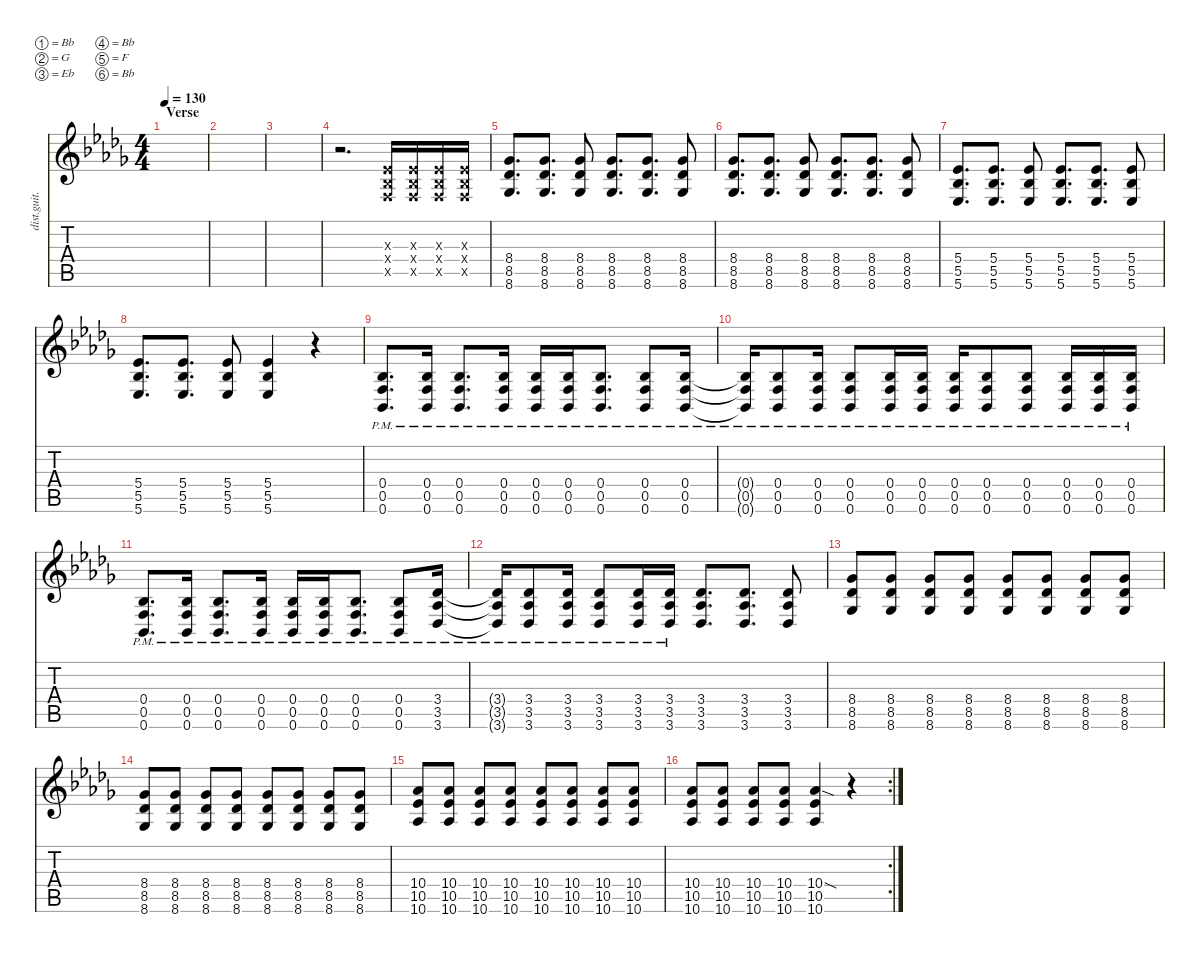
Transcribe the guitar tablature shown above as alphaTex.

\defaultSystemsLayout 4
\hideDynamics
\bracketExtendMode nobrackets
\otherSystemsTrackNameOrientation horizontal
\track ("Guitar L" "dist.guit.") {instrument overdrivenguitar}
\staff {score tabs}
\tuning (Bb3 G3 Eb3 Bb2 F2 Bb1)
\ts (4 4)
\section ("" "Verse")
\tempo 130
\clef g2
\ks bbminor
|
|
|
r.2{d beam Down} (0.5{x acc forcenatural} 0.4{x acc b} 0.3{x acc b}).16{beam Up} (0.5{x acc forcenatural} 0.4{x acc b} 0.3{x acc b}).16{beam Up} (0.5{x acc forcenatural} 0.4{x acc b} 0.3{x acc b}).16{beam Up} (0.5{x acc forcenatural} 0.4{x acc b} 0.3{x acc b}).16{beam Up} |
(8.4{acc b} 8.5{acc b} 8.6{acc b}).8{d beam Up} (8.4{acc b} 8.5{acc b} 8.6{acc b}).8{d beam Up} (8.4{acc b} 8.5{acc b} 8.6{acc b}).8{beam Up} (8.4{acc b} 8.5{acc b} 8.6{acc b}).8{d beam Up} (8.4{acc b} 8.5{acc b} 8.6{acc b}).8{d beam Up} (8.4{acc b} 8.5{acc b} 8.6{acc b}).8{beam Up} |
(8.4{acc b} 8.5{acc b} 8.6{acc b}).8{d beam Up} (8.4{acc b} 8.5{acc b} 8.6{acc b}).8{d beam Up} (8.4{acc b} 8.5{acc b} 8.6{acc b}).8{beam Up} (8.4{acc b} 8.5{acc b} 8.6{acc b}).8{d beam Up} (8.4{acc b} 8.5{acc b} 8.6{acc b}).8{d beam Up} (8.4{acc b} 8.5{acc b} 8.6{acc b}).8{beam Up} |
(5.4{acc b} 5.5{acc b} 5.6{acc b}).8{d beam Up} (5.4{acc b} 5.5{acc b} 5.6{acc b}).8{d beam Up} (5.4{acc b} 5.5{acc b} 5.6{acc b}).8{beam Up} (5.4{acc b} 5.5{acc b} 5.6{acc b}).8{d beam Up} (5.4{acc b} 5.5{acc b} 5.6{acc b}).8{d beam Up} (5.4{acc b} 5.5{acc b} 5.6{acc b}).8{beam Up} |
(5.4{acc b} 5.5{acc b} 5.6{acc b}).8{d beam Up} (5.4{acc b} 5.5{acc b} 5.6{acc b}).8{d beam Up} (5.4{acc b} 5.5{acc b} 5.6{acc b}).8{beam Up} (5.4{acc b} 5.5{acc b} 5.6{acc b}).4{beam Up} r.4{beam Up} |
(0.4{pm acc b} 0.5{acc forcenatural} 0.6{acc b}).8{d beam Up} (0.6{acc b} 0.5{acc forcenatural} 0.4{pm acc b}).16{beam Up} (0.4{pm acc b} 0.5{acc forcenatural} 0.6{acc b}).8{d beam Up} (0.6{acc b} 0.5{acc forcenatural} 0.4{pm acc b}).16{beam Up} (0.6{acc b} 0.5{acc forcenatural} 0.4{pm acc b}).16{beam Up} (0.6{acc b} 0.5{acc forcenatural} 0.4{pm acc b}).16{beam Up} (0.6{acc b} 0.5{acc forcenatural} 0.4{pm acc b}).8{d beam Up} (0.6{acc b} 0.5{acc forcenatural} 0.4{pm acc b}).8{beam Up} (0.6{acc b} 0.5{acc forcenatural} 0.4{pm acc b}).16{beam Up} |
(0.6{t acc b} 0.5{t acc forcenatural} 0.4{pm t acc b}).16{beam Up} (0.6{acc b} 0.5{acc forcenatural} 0.4{pm acc b}).8{beam Up} (0.6{acc b} 0.5{acc forcenatural} 0.4{pm acc b}).16{beam Up} (0.6{acc b} 0.5{acc forcenatural} 0.4{pm acc b}).8{beam Up} (0.6{acc b} 0.5{acc forcenatural} 0.4{pm acc b}).16{beam Up} (0.6{acc b} 0.5{acc forcenatural} 0.4{pm acc b}).16{beam Up} (0.6{acc b} 0.5{acc forcenatural} 0.4{pm acc b}).16{beam Up} (0.6{acc b} 0.5{acc forcenatural} 0.4{pm acc b}).8{beam Up} (0.6{acc b} 0.5{acc forcenatural} 0.4{pm acc b}).8{beam Up} (0.6{acc b} 0.5{acc forcenatural} 0.4{pm acc b}).16{beam Up} (0.6{acc b} 0.5{acc forcenatural} 0.4{pm acc b}).16{beam Up} (0.6{acc b} 0.5{acc forcenatural} 0.4{pm acc b}).16{beam Up} |
(0.4{pm acc b} 0.5{acc forcenatural} 0.6{acc b}).8{d beam Up} (0.6{acc b} 0.5{acc forcenatural} 0.4{pm acc b}).16{beam Up} (0.4{pm acc b} 0.5{acc forcenatural} 0.6{acc b}).8{d beam Up} (0.6{acc b} 0.5{acc forcenatural} 0.4{pm acc b}).16{beam Up} (0.6{acc b} 0.5{acc forcenatural} 0.4{pm acc b}).16{beam Up} (0.6{acc b} 0.5{acc forcenatural} 0.4{pm acc b}).16{beam Up} (0.6{acc b} 0.5{acc forcenatural} 0.4{pm acc b}).8{d beam Up} (0.6{acc b} 0.5{acc forcenatural} 0.4{pm acc b}).8{beam Up} (3.6{acc b} 3.5{acc b} 3.4{pm acc b}).16{beam Up} |
(3.6{t acc b} 3.5{t acc b} 3.4{pm t acc b}).16{beam Up} (3.6{acc b} 3.5{acc b} 3.4{pm acc b}).8{beam Up} (3.6{acc b} 3.5{acc b} 3.4{pm acc b}).16{beam Up} (3.6{acc b} 3.5{acc b} 3.4{pm acc b}).8{beam Up} (3.6{acc b} 3.5{acc b} 3.4{pm acc b}).16{beam Up} (3.6{acc b} 3.5{acc b} 3.4{pm acc b}).16{beam Up} (3.6{acc b} 3.5{acc b} 3.4{acc b}).8{d beam Up} (3.6{acc b} 3.5{acc b} 3.4{acc b}).8{d beam Up} (3.6{acc b} 3.5{acc b} 3.4{acc b}).8{beam Up} |
(8.4{acc b} 8.5{acc b} 8.6{acc b}).8{beam Up} (8.4{acc b} 8.5{acc b} 8.6{acc b}).8{beam Up} (8.4{acc b} 8.5{acc b} 8.6{acc b}).8{beam Up} (8.4{acc b} 8.5{acc b} 8.6{acc b}).8{beam Up} (8.4{acc b} 8.5{acc b} 8.6{acc b}).8{beam Up} (8.4{acc b} 8.5{acc b} 8.6{acc b}).8{beam Up} (8.4{acc b} 8.5{acc b} 8.6{acc b}).8{beam Up} (8.4{acc b} 8.5{acc b} 8.6{acc b}).8{beam Up} |
(8.4{acc b} 8.5{acc b} 8.6{acc b}).8{beam Up} (8.4{acc b} 8.5{acc b} 8.6{acc b}).8{beam Up} (8.4{acc b} 8.5{acc b} 8.6{acc b}).8{beam Up} (8.4{acc b} 8.5{acc b} 8.6{acc b}).8{beam Up} (8.4{acc b} 8.5{acc b} 8.6{acc b}).8{beam Up} (8.4{acc b} 8.5{acc b} 8.6{acc b}).8{beam Up} (8.4{acc b} 8.5{acc b} 8.6{acc b}).8{beam Up} (8.4{acc b} 8.5{acc b} 8.6{acc b}).8{beam Up} |
(10.4{acc b} 10.5{acc b} 10.6{acc b}).8{beam Up} (10.4{acc b} 10.5{acc b} 10.6{acc b}).8{beam Up} (10.4{acc b} 10.5{acc b} 10.6{acc b}).8{beam Up} (10.4{acc b} 10.5{acc b} 10.6{acc b}).8{beam Up} (10.4{acc b} 10.5{acc b} 10.6{acc b}).8{beam Up} (10.4{acc b} 10.5{acc b} 10.6{acc b}).8{beam Up} (10.4{acc b} 10.5{acc b} 10.6{acc b}).8{beam Up} (10.4{acc b} 10.5{acc b} 10.6{acc b}).8{beam Up} |
\rc 2
(10.4{acc b} 10.5{acc b} 10.6{acc b}).8{beam Up} (10.4{acc b} 10.5{acc b} 10.6{acc b}).8{beam Up} (10.4{acc b} 10.5{acc b} 10.6{acc b}).8{beam Up} (10.4{acc b} 10.5{acc b} 10.6{acc b}).8{beam Up} (10.4{sod acc b} 10.5{acc b} 10.6{acc b}).4{beam Up} r.4{beam Up}
